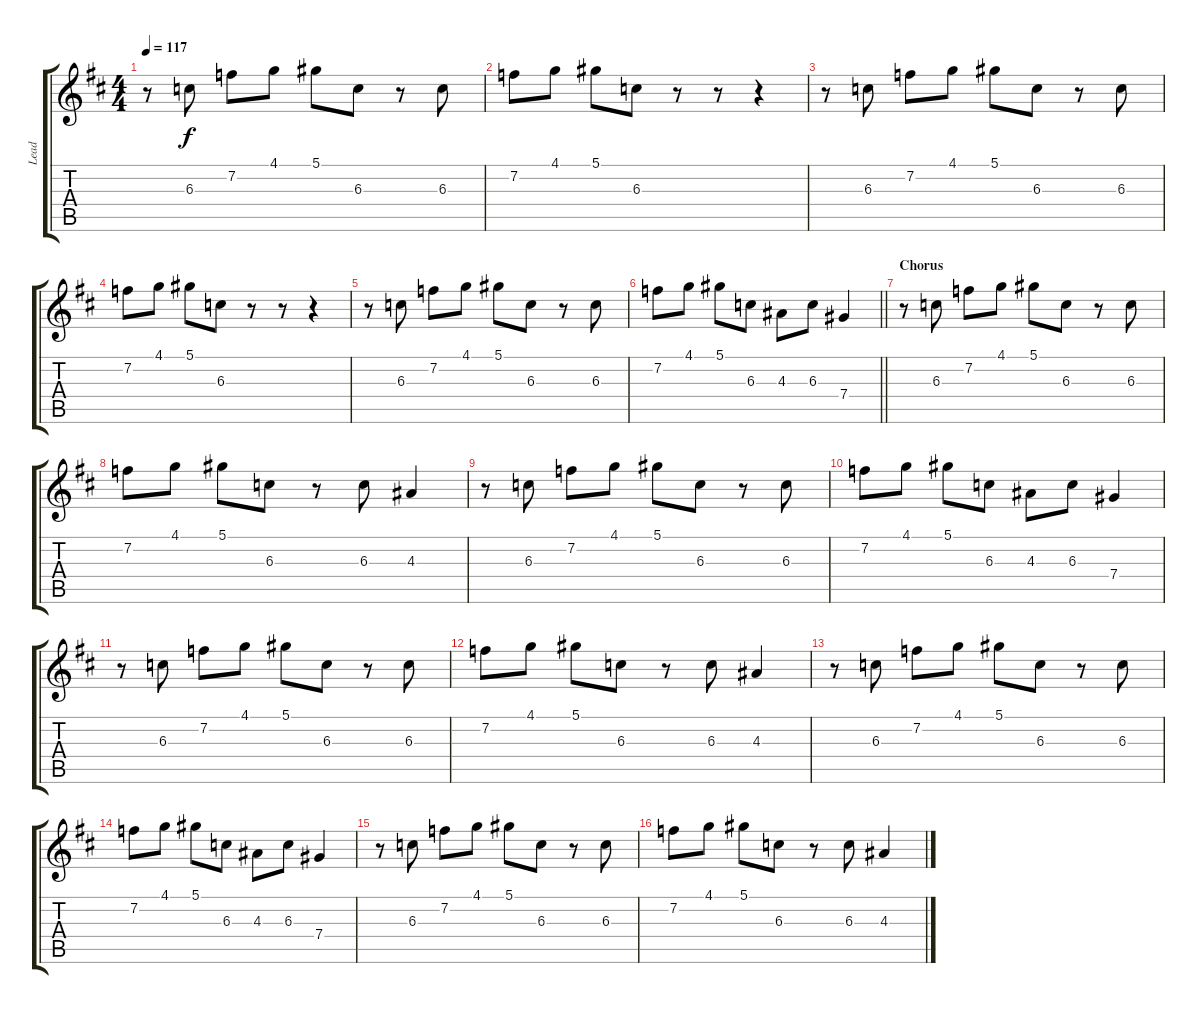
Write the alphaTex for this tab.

\track ("Lead" "Lead") {instrument overdrivenguitar}
\staff {score tabs}
\tuning (Eb4 Bb3 Gb3 Db3 Ab2 Eb2) {hide}
\ts (4 4)
\tempo 117
\clef g2
\ks d
r.8{dy f} 6.3.8 7.2.8 4.1.8 5.1.8 6.3.8 r.8 6.3.8 |
7.2.8 4.1.8 5.1.8 6.3.8 r.8 r.8 r.4 |
r.8 6.3.8 7.2.8 4.1.8 5.1.8 6.3.8 r.8 6.3.8 |
7.2.8 4.1.8 5.1.8 6.3.8 r.8 r.8 r.4 |
r.8 6.3.8 7.2.8 4.1.8 5.1.8 6.3.8 r.8 6.3.8 |
\barLineRight lightlight
7.2.8 4.1.8 5.1.8 6.3.8 4.3.8 6.3.8 7.4.4 |
\section ("" "Chorus")
r.8 6.3.8 7.2.8 4.1.8 5.1.8 6.3.8 r.8 6.3.8 |
7.2.8 4.1.8 5.1.8 6.3.8 r.8 6.3.8 4.3.4 |
r.8 6.3.8 7.2.8 4.1.8 5.1.8 6.3.8 r.8 6.3.8 |
7.2.8 4.1.8 5.1.8 6.3.8 4.3.8 6.3.8 7.4.4 |
r.8 6.3.8 7.2.8 4.1.8 5.1.8 6.3.8 r.8 6.3.8 |
7.2.8 4.1.8 5.1.8 6.3.8 r.8 6.3.8 4.3.4 |
r.8 6.3.8 7.2.8 4.1.8 5.1.8 6.3.8 r.8 6.3.8 |
7.2.8 4.1.8 5.1.8 6.3.8 4.3.8 6.3.8 7.4.4 |
r.8 6.3.8 7.2.8 4.1.8 5.1.8 6.3.8 r.8 6.3.8 |
7.2.8 4.1.8 5.1.8 6.3.8 r.8 6.3.8 4.3.4
